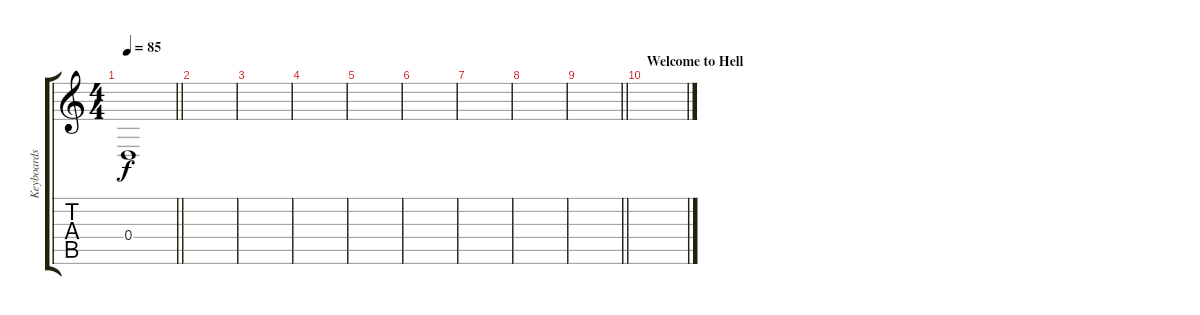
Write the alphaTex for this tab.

\track ("Keyboards" "Keyboards") {instrument lead7fifths}
\staff {score tabs}
\tuning (E4 B3 G3 D3 A2 E2) {hide}
\ts (4 4)
\tempo 85
\clef g2
\barLineRight lightlight
\ks c
0.4{t}.1{dy f} |
|
|
|
|
|
|
|
\barLineRight lightlight
|
\section ("" "Welcome to Hell")
